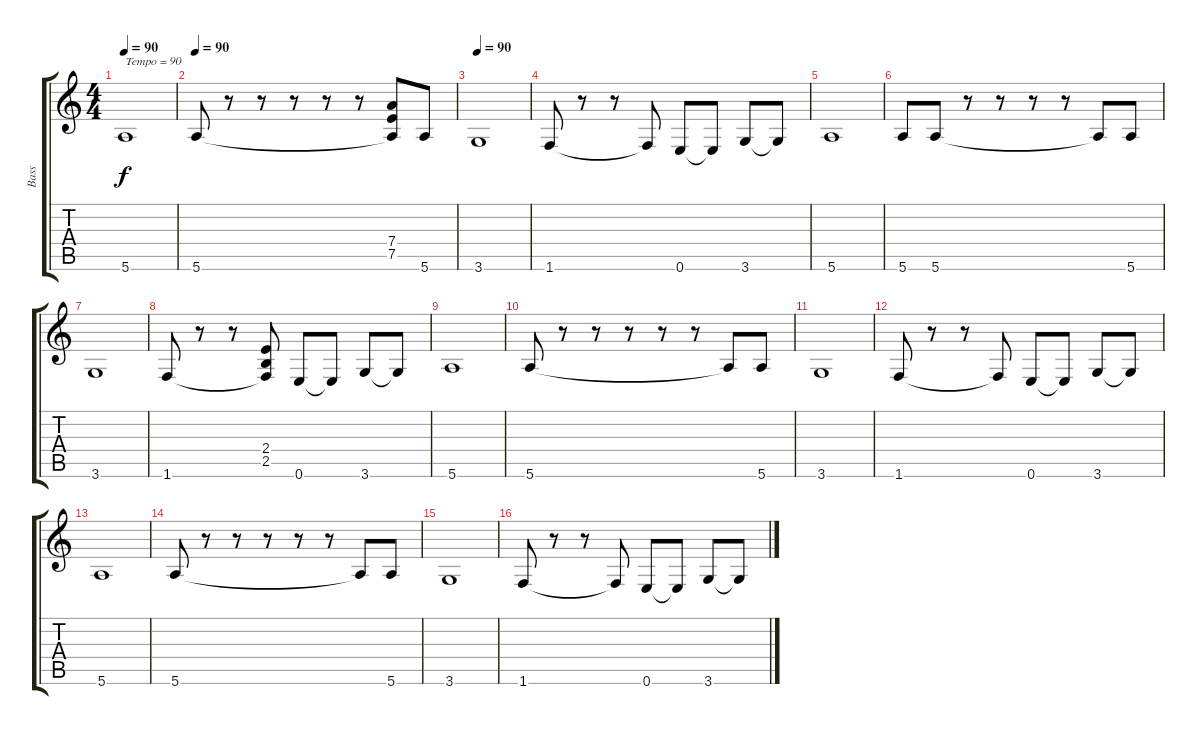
\track ("Bass" "Bass") {instrument electricbasspick}
\staff {score tabs}
\tuning (E4 B3 G3 D3 A2 E2) {hide}
\ts (4 4)
\tempo 90
\clef g2
\ks c
5.6.1{txt "Tempo = 90" dy f instrument electricbasspick} |
\tempo 90
5.6.8 r.8 r.8 r.8 r.8 r.8 (7.4 7.5 5.6{t}).8 5.6.8 |
\tempo 90
3.6.1 |
1.6.8 r.8 r.8 1.6{t}.8 0.6.8 0.6{t}.8 3.6.8 3.6{t}.8 |
5.6.1 |
5.6.8 5.6.8 r.8 r.8 r.8 r.8 5.6{t}.8 5.6.8 |
3.6.1 |
1.6.8 r.8 r.8 (2.4 2.5 1.6{t}).8 0.6.8 0.6{t}.8 3.6.8 3.6{t}.8 |
5.6.1 |
5.6.8 r.8 r.8 r.8 r.8 r.8 5.6{t}.8 5.6.8 |
3.6.1 |
1.6.8 r.8 r.8 1.6{t}.8 0.6.8 0.6{t}.8 3.6.8 3.6{t}.8 |
5.6.1 |
5.6.8 r.8 r.8 r.8 r.8 r.8 5.6{t}.8 5.6.8 |
3.6.1 |
1.6.8 r.8 r.8 1.6{t}.8 0.6.8 0.6{t}.8 3.6.8 3.6{t}.8
